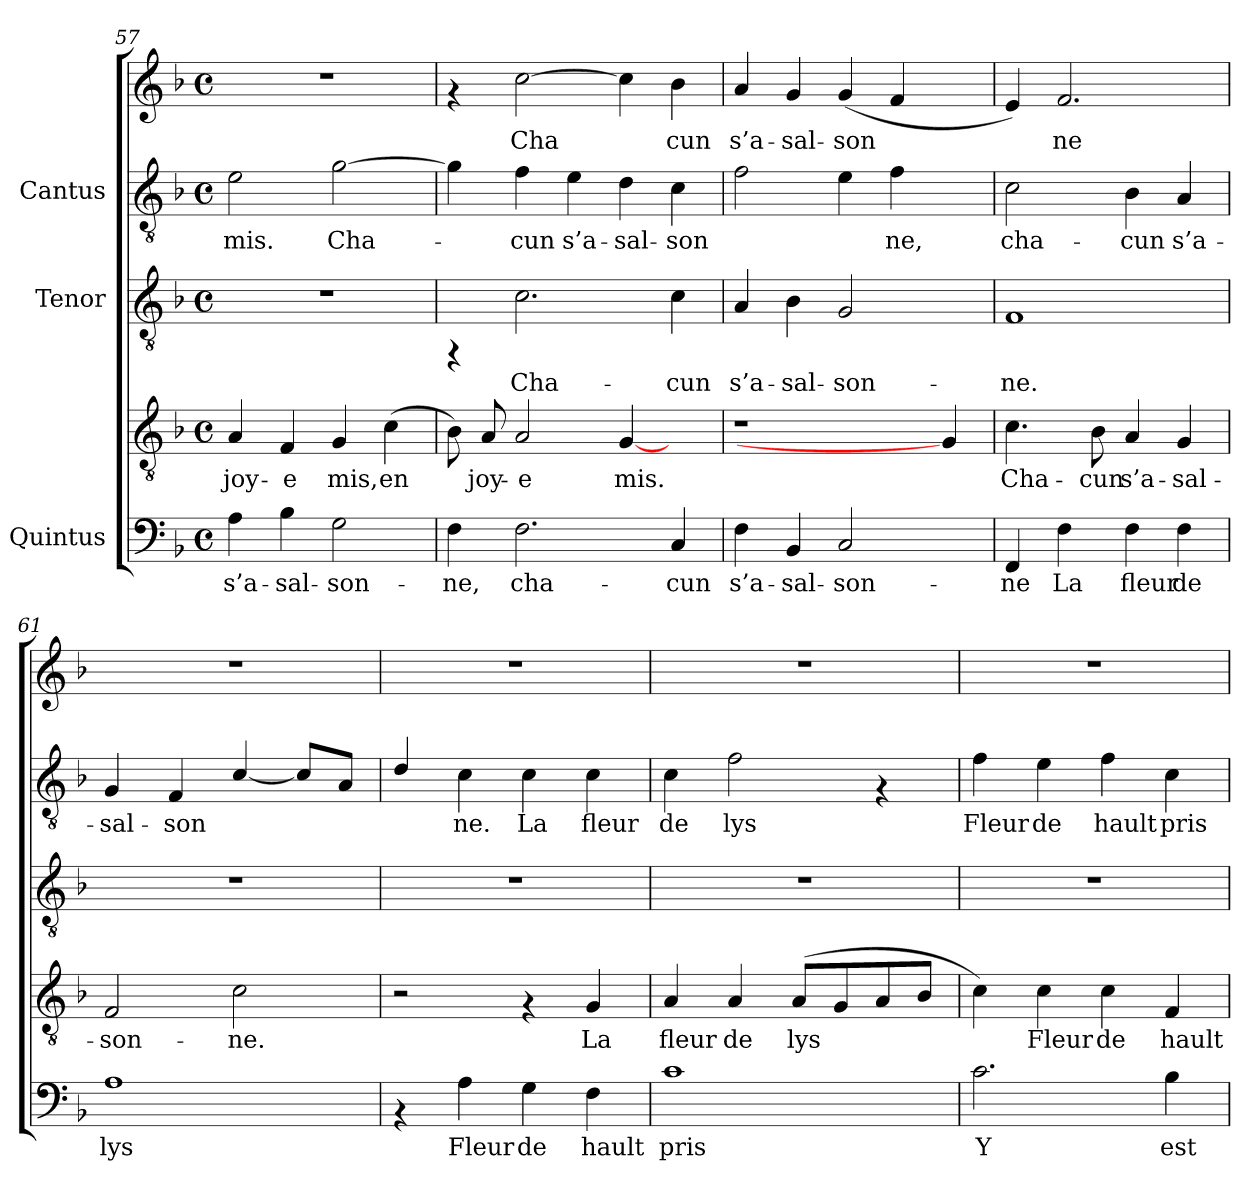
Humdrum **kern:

**kern	**text	**kern	**text	**kern	**text	**kern	**text	**kern	**text
*part3	*part3	*part3	*part3	*part2	*part2	*part1	*part1	*part1	*part1
*staff5	*staff5	*staff4	*staff4	*staff3	*staff3	*staff2	*staff2	*staff1	*staff1
*I"Quintus	*	*	*	*I"Tenor	*	*I"Cantus	*	*	*
!!LO:PB:g=z
*clefF4	*	*clefGv2	*	*clefGv2	*	*clefGv2	*	*clefG2	*
*k[b-]	*	*k[b-]	*	*k[b-]	*	*k[b-]	*	*k[b-]	*
*F:	*	*F:	*	*F:	*	*F:	*	*F:	*
*M4/4	*	*M4/4	*	*M4/4	*	*M4/4	*	*M4/4	*
*met(c)	*	*met(c)	*	*met(c)	*	*met(c)	*	*met(c)	*
=57	=57	=57	=57	=57	=57	=57	=57	=57	=57
!	!LO:LY:b:cj	!	!LO:LY:b:cj	!	!	!	!LO:LY:b:cj	!	!
4A\	s’a-	4A/	joy-	1r	.	2e\	mis.	1r	.
!	!LO:LY:b:cj	!	!LO:LY:b:cj	!	!	!	!	!	!
4B-\	-sal-	4F/	-e	.	.	.	.	.	.
!	!LO:LY:b:cj	!	!LO:LY:b:cj	!	!	!	!LO:LY:b:cj	!	!
2G\	-son-	4G/	mis,	.	.	[>2g\	Cha-	.	.
!	!	!	!LO:LY:b:cj	!	!	!	!	!	!
.	.	(>4c\	en	.	.	.	.	.	.
=58	=58	=58	=58	=58	=58	=58	=58	=58	=58
!	!LO:LY:b:cj	!	!LO:LY:b:cj	!	!	!	!	!	!
4F\	ne,	8B-\)	-	4rFF	.	4g\]	.	4rf	.
!	!	!	!LO:LY:b:cj	!	!	!	!	!	!
.	.	8A/	joy-	.	.	.	.	.	.
!	!LO:LY:b:cj	!	!LO:LY:b:cj	!	!LO:LY:b:cj	!	!LO:LY:b:cj	!	!LO:LY:b:cj
2.F\	cha-	2A/	-e	2.c\	Cha-	4f\	cun	[>2cc\	-Cha-
!	!	!	!	!	!	!	!LO:LY:b:cj	!	!
.	.	.	.	.	.	4e\	s’a-	.	.
!	!	!	!LO:LY:b:cj	!	!	!	!LO:LY:b:cj	!	!LO:LY:b:cj
.	.	[4G/	mis.	.	.	4d\	-sal-	4cc\]	-
!	!LO:LY:b:cj	!	!	!	!LO:LY:b:cj	!	!LO:LY:b:cj	!	!LO:LY:b:cj
4C/	-cun	4ryy	.	4c\	-cun	4c\	-son-	4b-\	cun
=59	=59	=59	=59	=59	=59	=59	=59	=59	=59
!	!LO:LY:b:cj	!	!	!	!LO:LY:b:cj	!	!LO:LY:b:cj	!	!LO:LY:b:cj
4F\	s’a-	1r	.	4A/	s’a-	2f\	-	4a/	-s’a-
!	!LO:LY:b:cj	!	!	!	!LO:LY:b:cj	!	!	!	!LO:LY:b:cj
4BB-/	-sal-	.	.	4B-\	-sal-	.	.	4g/	-sal-
!	!LO:LY:b:cj	!	!	!	!LO:LY:b:cj	!	!LO:LY:b:cj	!	!LO:LY:b:cj
2C/	-son-	.	.	2G/	-son-	4e\	.	(<4g/	-son-
!	!	!	!	!	!	!	!LO:LY:b:cj	!	!LO:LY:b:cj
.	.	.	.	.	.	4f\	ne,	4f/	--
4ryy	.	4G/]	.	4ryy	.	4ryy	.	4ryy	.
=60	=60	=60	=60	=60	=60	=60	=60	=60	=60
!	!LO:LY:b:cj	!	!LO:LY:b:cj	!	!LO:LY:b:cj	!	!LO:LY:b:cj	!	!LO:LY:b:cj
4FF/	-ne	4.c\	-Cha-	1F	-ne.	2c\	cha-	4e/)	.
!	!LO:LY:b:cj	!	!	!	!	!	!	!	!LO:LY:b:cj
4F\	La	.	.	.	.	.	.	2.f/	ne
!	!	!	!LO:LY:b:cj	!	!	!	!	!	!
.	.	8B-\	-cun	.	.	.	.	.	.
!	!LO:LY:b:cj	!	!LO:LY:b:cj	!	!	!	!LO:LY:b:cj	!	!
4F\	fleur	4A/	s’a-	.	.	4B-\	-cun	.	.
!	!LO:LY:b:cj	!	!LO:LY:b:cj	!	!	!	!LO:LY:b:cj	!	!
4F\	de	4G/	-sal-	.	.	4A/	s’a-	.	.
!!LO:LB:g=z
=61	=61	=61	=61	=61	=61	=61	=61	=61	=61
!	!LO:LY:b:cj	!	!LO:LY:b:cj	!	!	!	!LO:LY:b:cj	!	!
1A	lys	2F/	son-	1r	.	4G/	-sal-	1r	.
!	!	!	!	!	!	!	!LO:LY:b:cj	!	!
.	.	.	.	.	.	4F/	-son-	.	.
!	!	!	!LO:LY:b:cj	!	!	!	!LO:LY:b:cj	!	!
.	.	2c\	-ne.	.	.	[<4c/	--	.	.
!	!	!	!	!	!	!	!LO:LY:b:cj	!	!
.	.	.	.	.	.	8c/L]	--	.	.
!	!	!	!	!	!	!	!LO:LY:b:cj	!	!
.	.	.	.	.	.	8A/J	--	.	.
=62	=62	=62	=62	=62	=62	=62	=62	=62	=62
!	!	!	!	!	!	!	!LO:LY:b:cj	!	!
4rAA	.	2r	.	1r	.	4d/	-	1r	.
!	!LO:LY:b:cj	!	!	!	!	!	!LO:LY:b:cj	!	!
4A\	Fleur	.	.	.	.	4c\	ne.	.	.
!	!LO:LY:b:cj	!	!	!	!	!	!LO:LY:b:cj	!	!
4G\	de	4rF	.	.	.	4c\	La	.	.
!	!LO:LY:b:cj	!	!LO:LY:b:cj	!	!	!	!LO:LY:b:cj	!	!
4F\	hault	4G/	La	.	.	4c\	fleur	.	.
=63	=63	=63	=63	=63	=63	=63	=63	=63	=63
!	!LO:LY:b:cj	!	!LO:LY:b:cj	!	!	!	!LO:LY:b:cj	!	!
1c	pris	4A/	fleur	1r	.	4c\	de	1r	.
!	!	!	!LO:LY:b:cj	!	!	!	!LO:LY:b:cj	!	!
.	.	4A/	de	.	.	2f\	lys	.	.
!	!	!	!LO:LY:b:cj	!	!	!	!	!	!
.	.	(<8A/L	lys	.	.	.	.	.	.
!	!	!	!LO:LY:b:cj	!	!	!	!	!	!
.	.	8G/	.	.	.	.	.	.	.
!	!	!	!LO:LY:b:cj	!	!	!	!	!	!
.	.	8A/	.	.	.	4rF	.	.	.
!	!	!	!LO:LY:b:cj	!	!	!	!	!	!
.	.	8B-/J	.	.	.	.	.	.	.
=64	=64	=64	=64	=64	=64	=64	=64	=64	=64
!	!LO:LY:b:cj	!	!LO:LY:b:cj	!	!	!	!LO:LY:b:cj	!	!
2.c\	Y	4c\)	.	1r	.	4f\	Fleur	1r	.
!	!	!	!LO:LY:b:cj	!	!	!	!LO:LY:b:cj	!	!
.	.	4c\	Fleur	.	.	4e\	de	.	.
!	!	!	!LO:LY:b:cj	!	!	!	!LO:LY:b:cj	!	!
.	.	4c\	de	.	.	4f\	hault	.	.
!	!LO:LY:b:cj	!	!LO:LY:b:cj	!	!	!	!LO:LY:b:cj	!	!
4B-\	est	4F/	hault	.	.	4c\	pris	.	.
=	=	=	=	=	=	=	=	=	=
*-	*-	*-	*-	*-	*-	*-	*-	*-	*-
